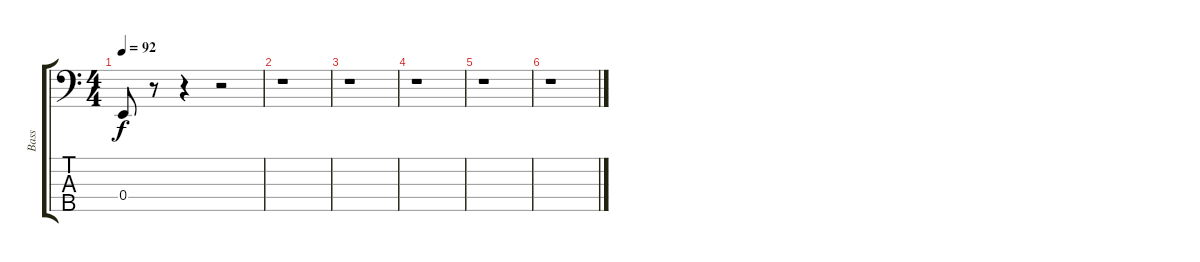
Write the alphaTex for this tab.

\track ("Bass" "Bass") {instrument electricbassfinger}
\staff {score tabs}
\tuning (G2 D2 A1 E1 B0) {hide}
\ts (4 4)
\tempo 92
\clef f4
\ks c
0.4.8{dy f} r.8 r.4 r.2 |
r.1 |
r.1 |
r.1 |
r.1 |
r.1
